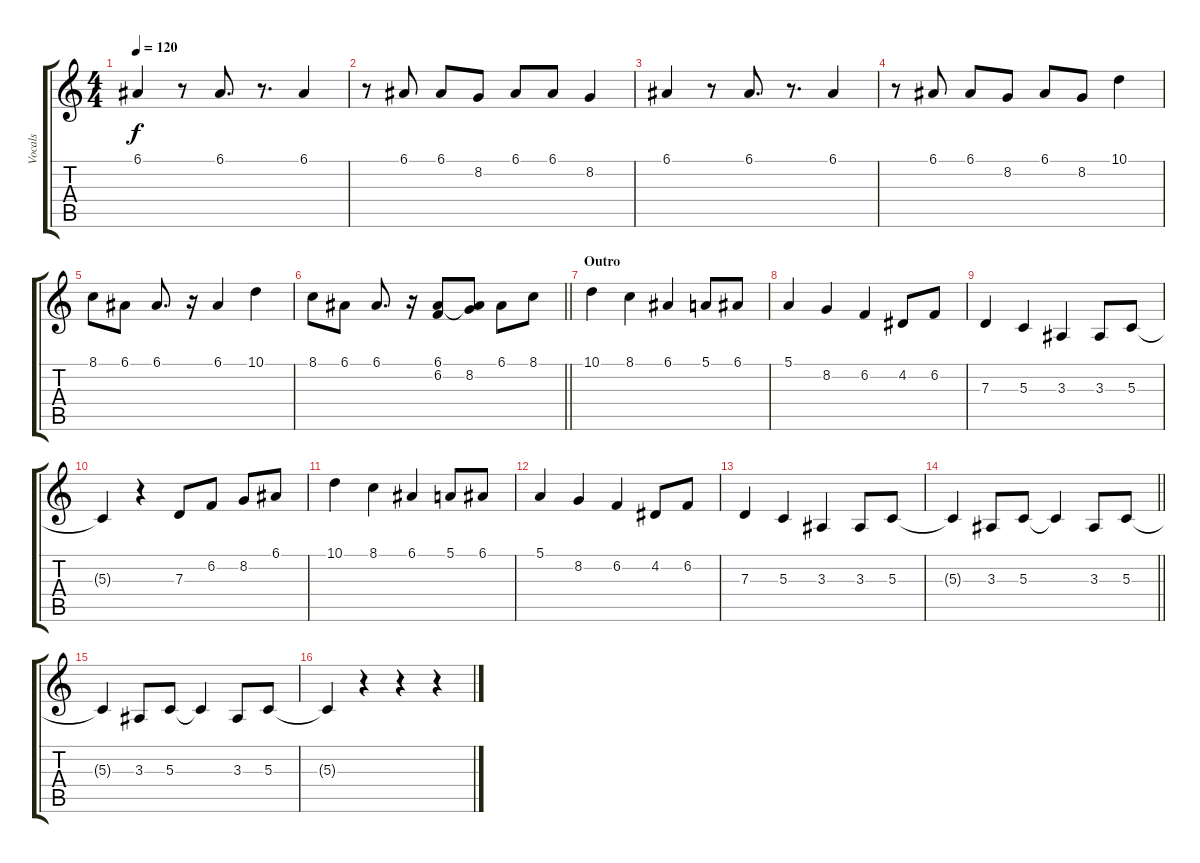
\track ("Vocals" "Vocals") {instrument altosax}
\staff {score tabs}
\tuning (E4 B3 G3 D3 A2 E2) {hide}
\ts (4 4)
\tempo 120
\clef g2
\ks c
6.1.4{dy f} r.8 6.1.8{d} r.8{d} 6.1.4 |
r.8 6.1.8 6.1.8 8.2.8 6.1.8 6.1.8 8.2.4 |
6.1.4 r.8 6.1.8{d} r.8{d} 6.1.4 |
r.8 6.1.8 6.1.8 8.2.8 6.1.8 8.2.8 10.1.4 |
8.1.8 6.1.8 6.1.8{d} r.16 6.1.4 10.1.4 |
\barLineRight lightlight
8.1.8 6.1.8 6.1.8{d} r.16 (6.1 6.2).8 (6.1{t} 8.2).8 6.1.8 8.1.8 |
\section ("" "Outro")
10.1.4 8.1.4 6.1.4 5.1.8 6.1.8 |
5.1.4 8.2.4 6.2.4 4.2.8 6.2.8 |
7.3.4 5.3.4 3.3.4 3.3.8 5.3.8 |
5.3{t}.4 r.4 7.3.8 6.2.8 8.2.8 6.1.8 |
10.1.4 8.1.4 6.1.4 5.1.8 6.1.8 |
5.1.4 8.2.4 6.2.4 4.2.8 6.2.8 |
7.3.4 5.3.4 3.3.4 3.3.8 5.3.8 |
\barLineRight lightlight
5.3{t}.4 3.3.8{volume 14 balance 0} 5.3.8 5.3{t}.4 3.3.8{volume 12 balance 16} 5.3.8 |
5.3{t}.4 3.3.8{volume 8 balance 0} 5.3.8 5.3{t}.4 3.3.8{volume 5 balance 16} 5.3.8 |
5.3{t}.4 r.4 r.4 r.4
